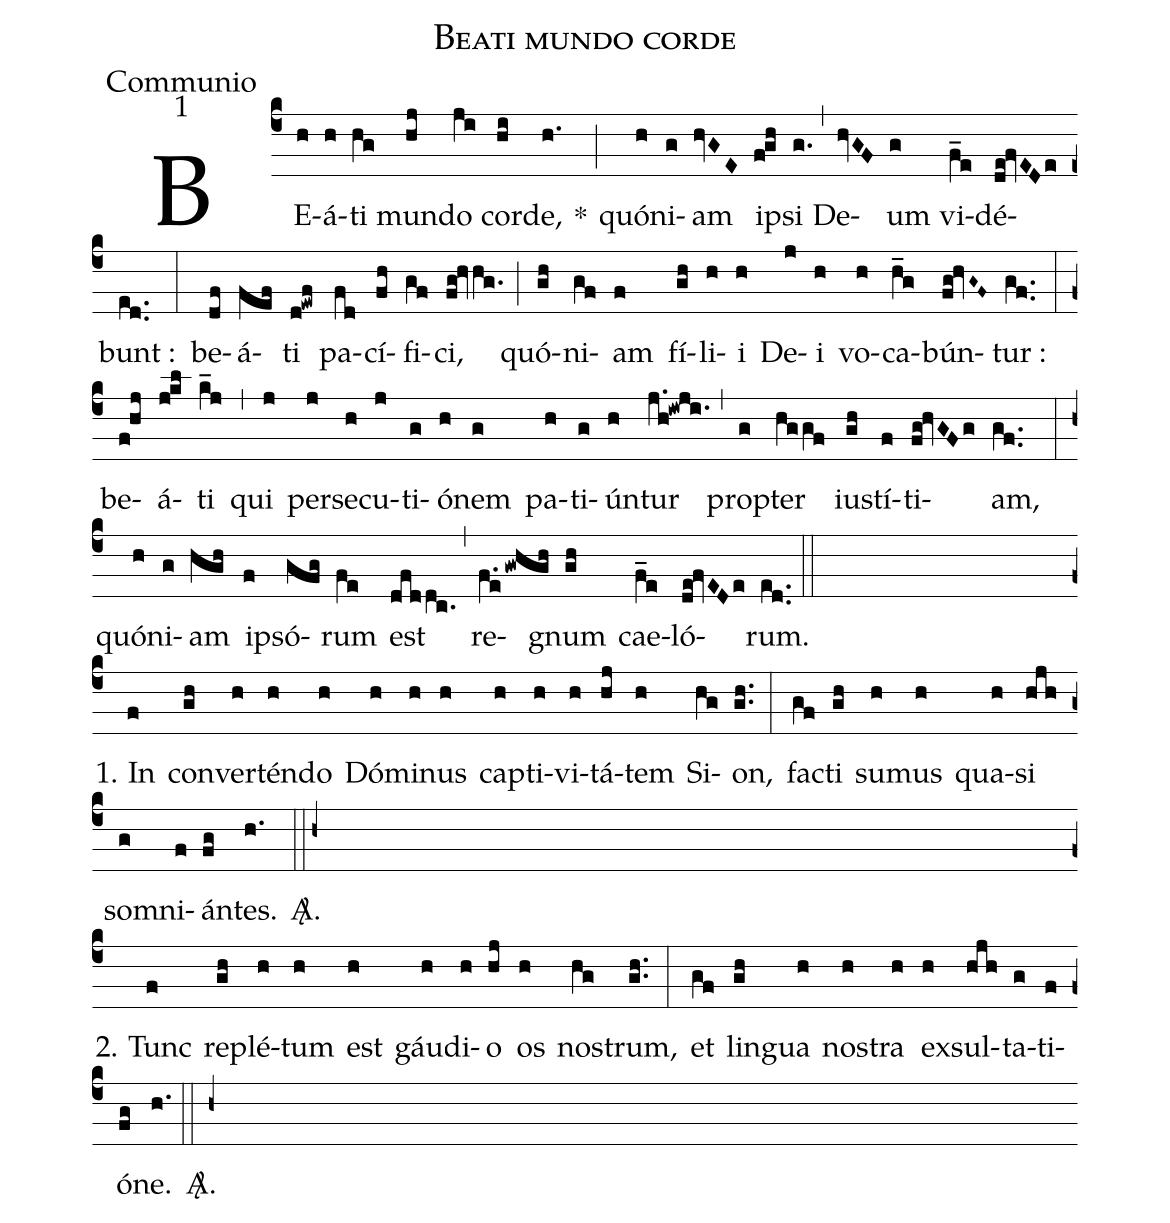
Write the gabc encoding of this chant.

name:Beati mundo corde;
office-part:Communio;
mode:1;
%%
(c4) BE(h)á(h)ti(hg) mun(hj)do(ji) cor(hi)de,(h.) *(;)
quó(h)ni(g)am(hvGE) i(f!gh)psi(g.) (,)
De(hvGF)um(g) vi(f_e)dé(de!fvEDe)bunt :(ed..) (:) be(df)á(fef)ti(d!ewf) pa(fd)cí(fh)fi(gf)ci,(fg!hvhg.) (;)
quó(gh)ni(gf)am(f) fí(gh)li(h)i(h) De(j)i(h) vo(h)ca(h_g)bún(fg!hvG~F~)tur :(gf..) (:)
be(f!hj)á(j!kl)ti(k_j) (,) qui(j) per(j)se(h)cu(j)ti(g)ó(h)nem(g) pa(h)ti(g)ún(h)tur(j.h!iwji.) (,) pro(g)pter(hggf) iu(gh)stí(f)ti(fg!hvGFg)am,(gf..) (:)
quó(h)ni(g)am(hgh) i(f)psó(gfg)rum(fe) est(dfddc.) (,) re(f.e/gwhgh)gnum(gh) cae(f_e)ló(de!fvEDe)rum.(ed..) (::Z)

1. In(f) con(gh)ver(h)tén(h)do(h) Dó(h)mi(h)nus(h) cap(h)ti(h)vi(h)tá(hj)tem(h) Si(hg)on,(gh..) (:)
fac(gf)ti(gh) su(h)mus(h) qua(h)si(hjh) som(g)ni(f)án(fg)tes.(h.) <sp>A/</sp>.(::h+Z)

2. Tunc(f) re(gh)plé(h)tum(h) est(h) gáu(h)di(h)o(hj) os(h) nos(hg)trum,(gh..) (:)
et(gf) lin(gh)gua(h) nos(h)tra(h) ex(h)sul(hjh)ta(g)ti(f)ó(fg)ne.(h.) <sp>A/</sp>.(::h+)
